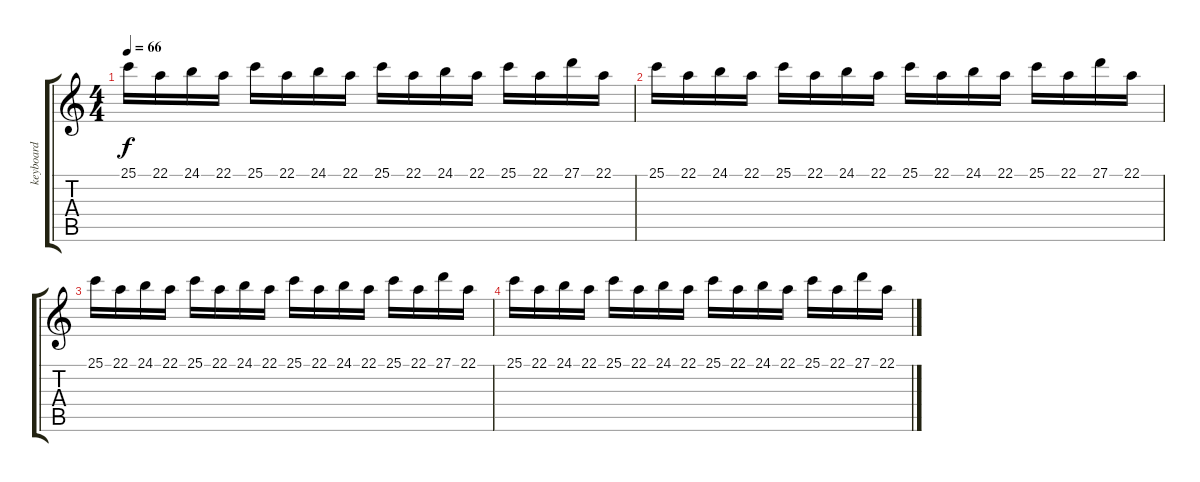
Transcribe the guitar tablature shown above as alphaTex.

\track ("keyboard" "keyboard") {instrument drawbarorgan}
\staff {score tabs}
\tuning (B3 Gb3 D3 A2 E2 B1) {hide}
\ts (4 4)
\tempo 66
\clef g2
\ks c
25.1.16{dy f} 22.1.16 24.1.16 22.1.16 25.1.16 22.1.16 24.1.16 22.1.16 25.1.16 22.1.16 24.1.16 22.1.16 25.1.16 22.1.16 27.1.16 22.1.16 |
25.1.16 22.1.16 24.1.16 22.1.16 25.1.16 22.1.16 24.1.16 22.1.16 25.1.16 22.1.16 24.1.16 22.1.16 25.1.16 22.1.16 27.1.16 22.1.16 |
25.1.16 22.1.16 24.1.16 22.1.16 25.1.16 22.1.16 24.1.16 22.1.16 25.1.16 22.1.16 24.1.16 22.1.16 25.1.16 22.1.16 27.1.16 22.1.16 |
25.1.16 22.1.16 24.1.16 22.1.16 25.1.16 22.1.16 24.1.16 22.1.16 25.1.16 22.1.16 24.1.16 22.1.16 25.1.16 22.1.16 27.1.16 22.1.16
